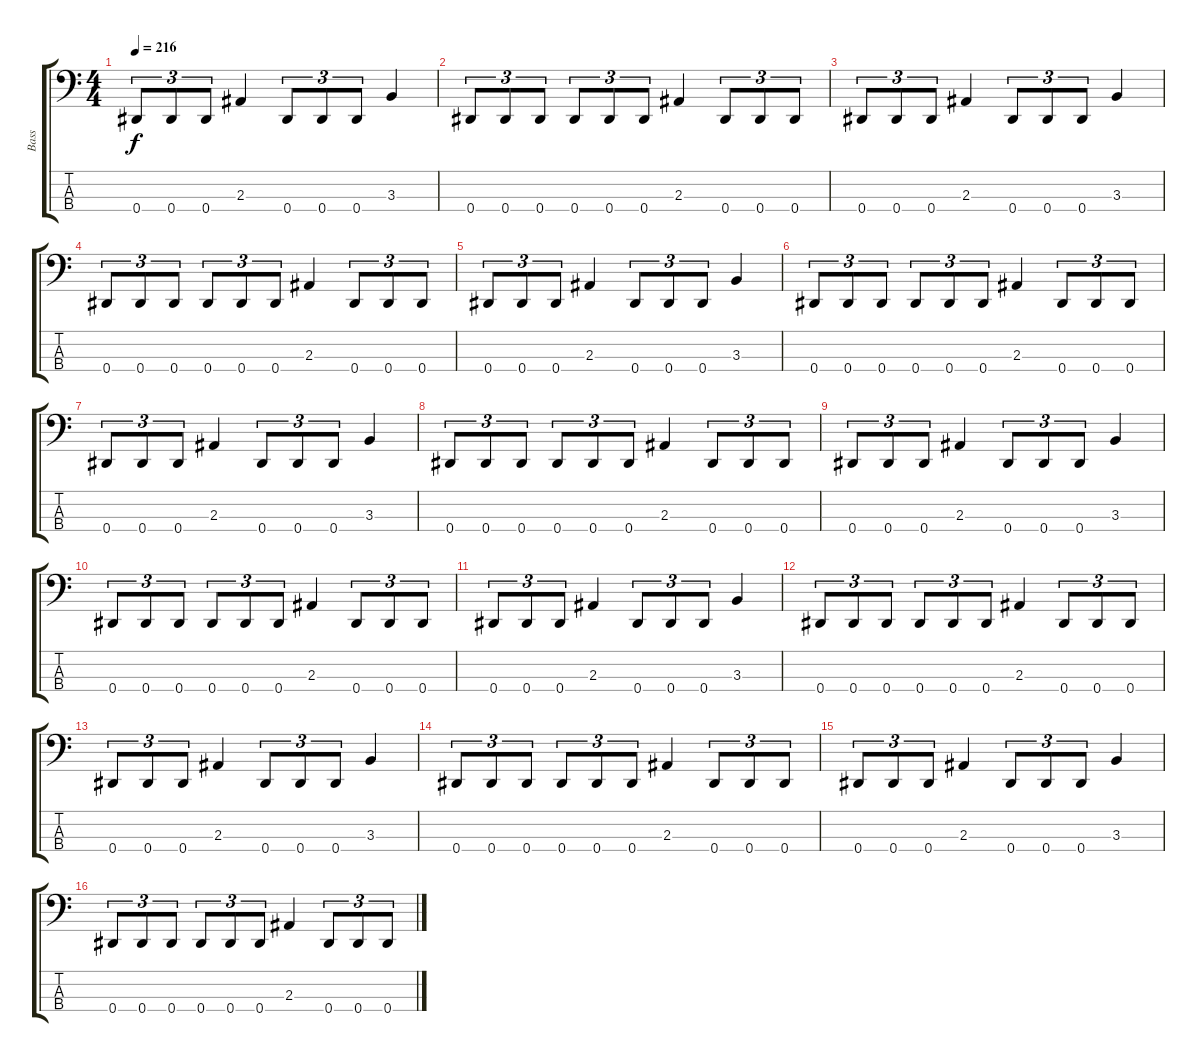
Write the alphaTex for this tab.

\track ("Bass" "Bass") {instrument acousticguitarnylon}
\staff {score tabs}
\tuning (Gb2 Db2 Ab1 Eb1) {hide}
\ts (4 4)
\tempo 216
\clef f4
\ks c
0.4.8{tu (3 2) dy f} 0.4.8{tu (3 2)} 0.4.8{tu (3 2)} 2.3.4 0.4.8{tu (3 2)} 0.4.8{tu (3 2)} 0.4.8{tu (3 2)} 3.3.4 |
0.4.8{tu (3 2)} 0.4.8{tu (3 2)} 0.4.8{tu (3 2)} 0.4.8{tu (3 2)} 0.4.8{tu (3 2)} 0.4.8{tu (3 2)} 2.3.4 0.4.8{tu (3 2)} 0.4.8{tu (3 2)} 0.4.8{tu (3 2)} |
0.4.8{tu (3 2)} 0.4.8{tu (3 2)} 0.4.8{tu (3 2)} 2.3.4 0.4.8{tu (3 2)} 0.4.8{tu (3 2)} 0.4.8{tu (3 2)} 3.3.4 |
0.4.8{tu (3 2)} 0.4.8{tu (3 2)} 0.4.8{tu (3 2)} 0.4.8{tu (3 2)} 0.4.8{tu (3 2)} 0.4.8{tu (3 2)} 2.3.4 0.4.8{tu (3 2)} 0.4.8{tu (3 2)} 0.4.8{tu (3 2)} |
0.4.8{tu (3 2)} 0.4.8{tu (3 2)} 0.4.8{tu (3 2)} 2.3.4 0.4.8{tu (3 2)} 0.4.8{tu (3 2)} 0.4.8{tu (3 2)} 3.3.4 |
0.4.8{tu (3 2)} 0.4.8{tu (3 2)} 0.4.8{tu (3 2)} 0.4.8{tu (3 2)} 0.4.8{tu (3 2)} 0.4.8{tu (3 2)} 2.3.4 0.4.8{tu (3 2)} 0.4.8{tu (3 2)} 0.4.8{tu (3 2)} |
0.4.8{tu (3 2)} 0.4.8{tu (3 2)} 0.4.8{tu (3 2)} 2.3.4 0.4.8{tu (3 2)} 0.4.8{tu (3 2)} 0.4.8{tu (3 2)} 3.3.4 |
0.4.8{tu (3 2)} 0.4.8{tu (3 2)} 0.4.8{tu (3 2)} 0.4.8{tu (3 2)} 0.4.8{tu (3 2)} 0.4.8{tu (3 2)} 2.3.4 0.4.8{tu (3 2)} 0.4.8{tu (3 2)} 0.4.8{tu (3 2)} |
0.4.8{tu (3 2)} 0.4.8{tu (3 2)} 0.4.8{tu (3 2)} 2.3.4 0.4.8{tu (3 2)} 0.4.8{tu (3 2)} 0.4.8{tu (3 2)} 3.3.4 |
0.4.8{tu (3 2)} 0.4.8{tu (3 2)} 0.4.8{tu (3 2)} 0.4.8{tu (3 2)} 0.4.8{tu (3 2)} 0.4.8{tu (3 2)} 2.3.4 0.4.8{tu (3 2)} 0.4.8{tu (3 2)} 0.4.8{tu (3 2)} |
0.4.8{tu (3 2)} 0.4.8{tu (3 2)} 0.4.8{tu (3 2)} 2.3.4 0.4.8{tu (3 2)} 0.4.8{tu (3 2)} 0.4.8{tu (3 2)} 3.3.4 |
0.4.8{tu (3 2)} 0.4.8{tu (3 2)} 0.4.8{tu (3 2)} 0.4.8{tu (3 2)} 0.4.8{tu (3 2)} 0.4.8{tu (3 2)} 2.3.4 0.4.8{tu (3 2)} 0.4.8{tu (3 2)} 0.4.8{tu (3 2)} |
0.4.8{tu (3 2)} 0.4.8{tu (3 2)} 0.4.8{tu (3 2)} 2.3.4 0.4.8{tu (3 2)} 0.4.8{tu (3 2)} 0.4.8{tu (3 2)} 3.3.4 |
0.4.8{tu (3 2)} 0.4.8{tu (3 2)} 0.4.8{tu (3 2)} 0.4.8{tu (3 2)} 0.4.8{tu (3 2)} 0.4.8{tu (3 2)} 2.3.4 0.4.8{tu (3 2)} 0.4.8{tu (3 2)} 0.4.8{tu (3 2)} |
0.4.8{tu (3 2)} 0.4.8{tu (3 2)} 0.4.8{tu (3 2)} 2.3.4 0.4.8{tu (3 2)} 0.4.8{tu (3 2)} 0.4.8{tu (3 2)} 3.3.4 |
0.4.8{tu (3 2)} 0.4.8{tu (3 2)} 0.4.8{tu (3 2)} 0.4.8{tu (3 2)} 0.4.8{tu (3 2)} 0.4.8{tu (3 2)} 2.3.4 0.4.8{tu (3 2)} 0.4.8{tu (3 2)} 0.4.8{tu (3 2)}
